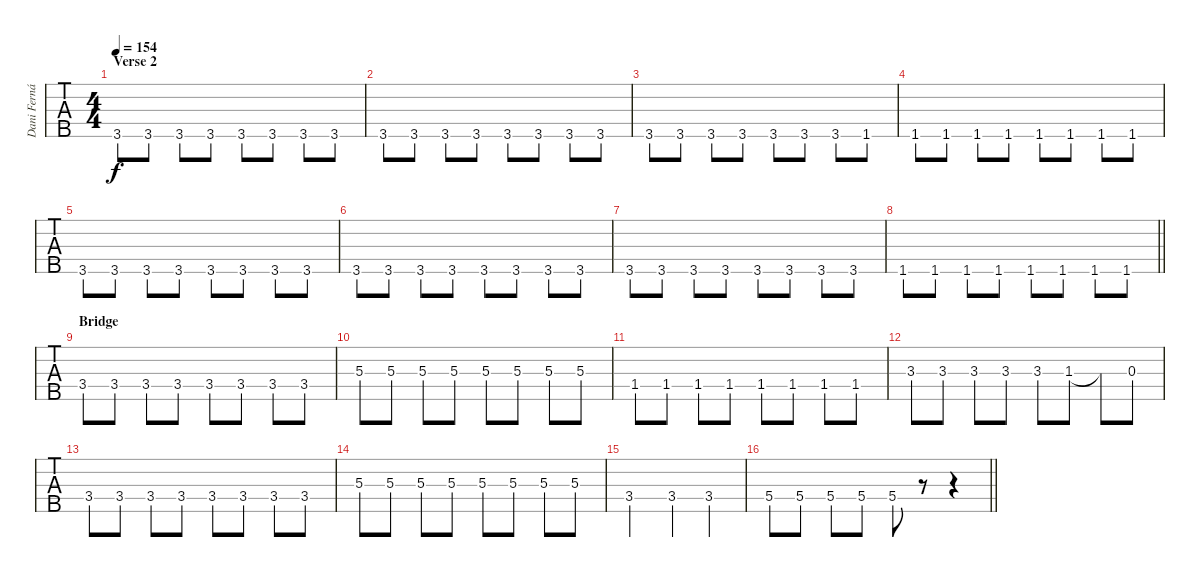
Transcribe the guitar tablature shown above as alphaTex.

\track ("Dani Fernández - Bass" "Dani Ferná") {instrument electricbassfinger}
\staff {tabs}
\tuning (Gb2 Db2 Ab1 Eb1 Bb0) {hide}
\ts (4 4)
\section ("" "Verse 2")
\tempo 154
\clef f4
\ks c
3.5.8{dy f} 3.5.8 3.5.8 3.5.8 3.5.8 3.5.8 3.5.8 3.5.8 |
3.5.8 3.5.8 3.5.8 3.5.8 3.5.8 3.5.8 3.5.8 3.5.8 |
3.5.8 3.5.8 3.5.8 3.5.8 3.5.8 3.5.8 3.5.8 1.5.8 |
1.5.8 1.5.8 1.5.8 1.5.8 1.5.8 1.5.8 1.5.8 1.5.8 |
3.5.8 3.5.8 3.5.8 3.5.8 3.5.8 3.5.8 3.5.8 3.5.8 |
3.5.8 3.5.8 3.5.8 3.5.8 3.5.8 3.5.8 3.5.8 3.5.8 |
3.5.8 3.5.8 3.5.8 3.5.8 3.5.8 3.5.8 3.5.8 3.5.8 |
\barLineRight lightlight
1.5.8 1.5.8 1.5.8 1.5.8 1.5.8 1.5.8 1.5.8 1.5.8 |
\section ("" "Bridge")
3.4.8 3.4.8 3.4.8 3.4.8 3.4.8 3.4.8 3.4.8 3.4.8 |
5.3.8 5.3.8 5.3.8 5.3.8 5.3.8 5.3.8 5.3.8 5.3.8 |
1.4.8 1.4.8 1.4.8 1.4.8 1.4.8 1.4.8 1.4.8 1.4.8 |
3.3.8 3.3.8 3.3.8 3.3.8 3.3.8 1.3.8 1.3{t}.8 0.3.8 |
3.4.8 3.4.8 3.4.8 3.4.8 3.4.8 3.4.8 3.4.8 3.4.8 |
5.3.8 5.3.8 5.3.8 5.3.8 5.3.8 5.3.8 5.3.8 5.3.8 |
3.4.2 3.4.4 3.4.4 |
\barLineRight lightlight
5.4.8 5.4.8 5.4.8 5.4.8 5.4.8 r.8 r.4
